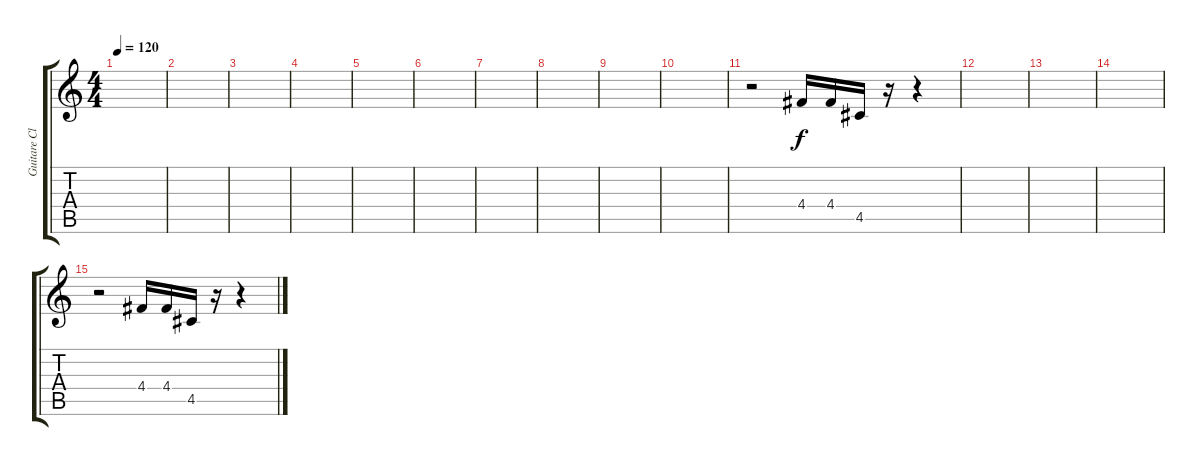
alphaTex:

\track ("Guitare Clean" "Guitare Cl") {instrument electricguitarclean}
\staff {score tabs}
\tuning (E4 B3 G3 D3 A2 E2) {hide}
\ts (4 4)
\tempo 120
\clef g2
\ks c
|
|
|
|
|
|
|
|
|
|
r.2 4.4.16 4.4.16 4.5.16 r.16 r.4 |
|
|
|
r.2 4.4.16 4.4.16 4.5.16 r.16 r.4
